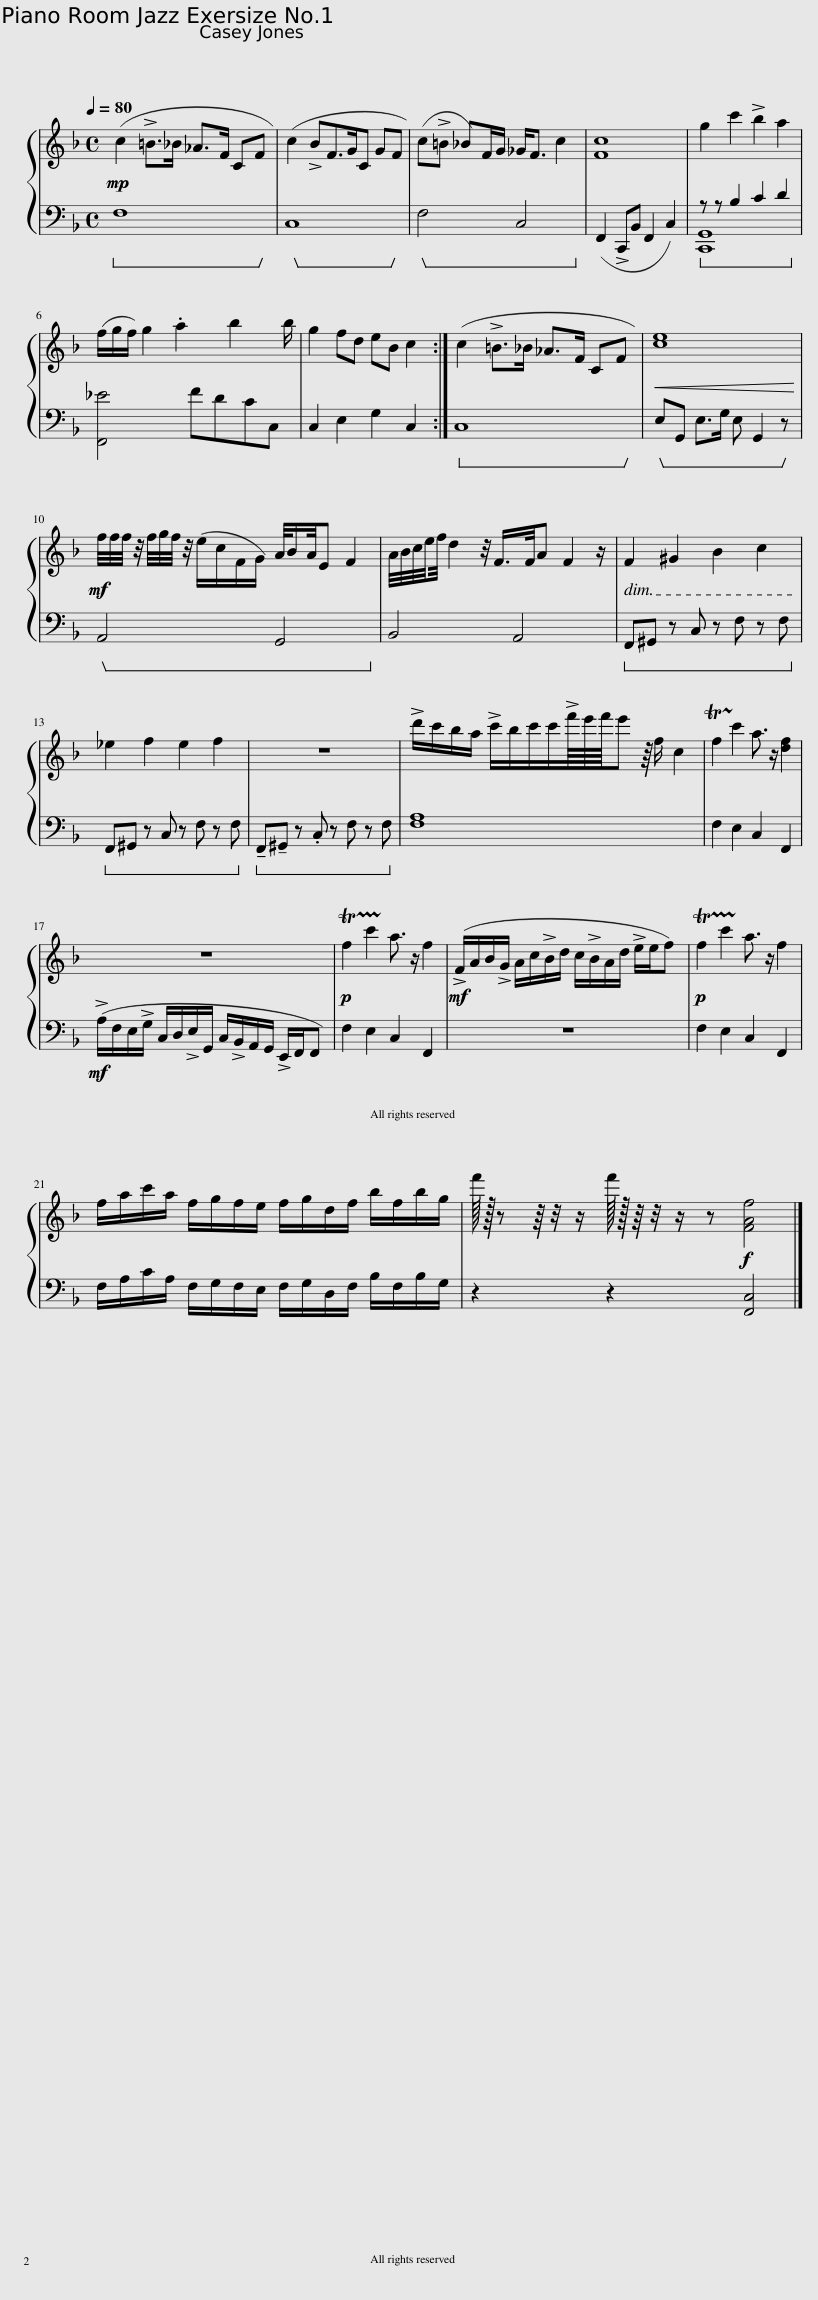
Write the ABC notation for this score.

X:1
%%score { 1 | ( 2 3 ) }
L:1/8
Q:1/4=80
M:4/4
I:linebreak $
K:F
V:1 treble
V:2 bass
V:3 bass
V:1
!mp! (c2 !>!=B>_B _A>F CF) | (c2 !>!BF>GC GF) | (c!>!=B _B)F/G/ _G<F c2 | [Fc]8 | g2 c'2 !>!b2 a2 |$ %5
 (f/g/f/) g2 .a2 b2 b/ | g2 fd eB c2 :| (c2 !>!=B>_B _A>F CF) |!<(! [ce]8!<)! |$!mf! f/4f/4f/4 z/4 f/4g/4f/4 z/4 (e/c/F/G/) A/4B/A/4E F2 | %10
 A/4B/4c/4e/4f/4 d2 z/4 F/>F/A F2 z/ | F2 ^G2 B2 c2 |$ _e2 f2 e2 f2 | z8 | !>!d'/c'/b/a/ !>!c'/b/c'/c'/!>!f'/8e'/8f'/8e' z/8 f/ c2 | %15
 f2 !trill(!Tc'2 a3/2 z/ [df]2!trill)! |$ z8 |!p! f2 !trill(!Tc'2 a3/2 z/ f2!trill)! |!mf! (!>!F/A/B/!>!G/ A/c/!>!B/d/ c/!>!B/A/d/ !>!e/e/f) |!p! f2 !trill(!Tc'2 a3/2 z/ f2!trill)! |$ %20
 f/a/c'/a/ f/g/f/e/ f/g/d/f/ b/f/b/g/ | f'/16 z/16 z z/8 z/4 z/ f'/16 z/16 z/8 z/4 z/ z!f! [FAf]4 |] %22
V:2
!ped! F,8!ped-up! |!ped! C,8!ped-up! |!ped! F,4 C,4!ped-up! | (F,,2 !>!C,,B,, F,,2 C,2) |!ped! z z B,2 C2 D2!ped-up! |$ %5
 [F,,_E]4 FDCC, | C,2 E,2 G,2 C,2 :|!ped! C,8!ped-up! |!ped! E,G,, E,>G, E, G,,2 z!ped-up! |$!ped! A,,4 G,,4!ped-up! | %10
 B,,4 A,,4 |!ped! F,,^G,, z C, z F, z F,!ped-up! |$!ped! F,,^G,, z C, z F, z F,!ped-up! |!ped! !tenuto!F,,!tenuto!^G,, z .C, z F, z F,!ped-up! | [F,A,]8 | %15
 F,2 E,2 C,2 F,,2 |$!mf! (!>!A,/F,/E,/!>!G,/ C,/D,/!>!E,/G,,/ C,/!>!B,,/A,,/G,,/ !>!E,,/F,,/F,,) | F,2 E,2 C,2 F,,2 | z8 | F,2 E,2 C,2 F,,2 |$ %20
 F,/A,/C/A,/ F,/G,/F,/E,/ F,/G,/D,/F,/ B,/F,/B,/G,/ | z2 z2 [F,,C,]4 |] %22
V:3
 x8 | x8 | x8 | x8 | [C,,G,,]8 |$ %5
 x8 | x8 :| x8 | x8 |$ x8 | %10
 x8 | x8 |$ x8 | x8 | x8 | %15
 x8 |$ x8 | x8 | x8 | x8 |$ %20
 x8 | x8 |] %22
